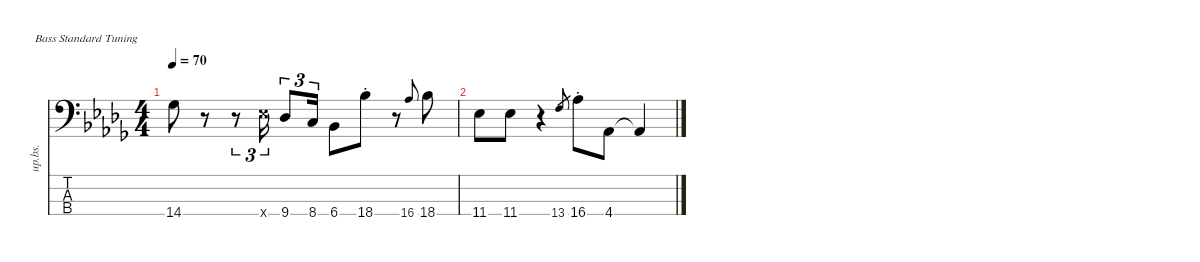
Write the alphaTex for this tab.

\defaultSystemsLayout 4
\hideDynamics
\bracketExtendMode nobrackets
\track ("Upright Bass" "up.bs.") {instrument acousticbass}
\staff {score tabs}
\tuning (G2 D2 A1 E1)
\ts (4 4)
\tempo 70
\clef f4
\ks db
14.4{acc b}.8{dy pp} r.8 r.8{tu (3 2)} 11.4{x acc b}.16{tu (3 2)} 9.4{acc b}.8{tu (3 2)} 8.4{acc forcenatural}.16{tu (3 2)} 6.4{acc b}.8 18.4{st acc b}.8 r.8 16.4{acc b}.8{gr onbeat} 18.4{acc b}.8 |
11.4{acc b}.8 11.4{acc b}.8 r.4 13.4{acc forcenatural}.8{gr} 16.4{st acc b}.8 4.4{acc b}.8 4.4{t acc b}.4
